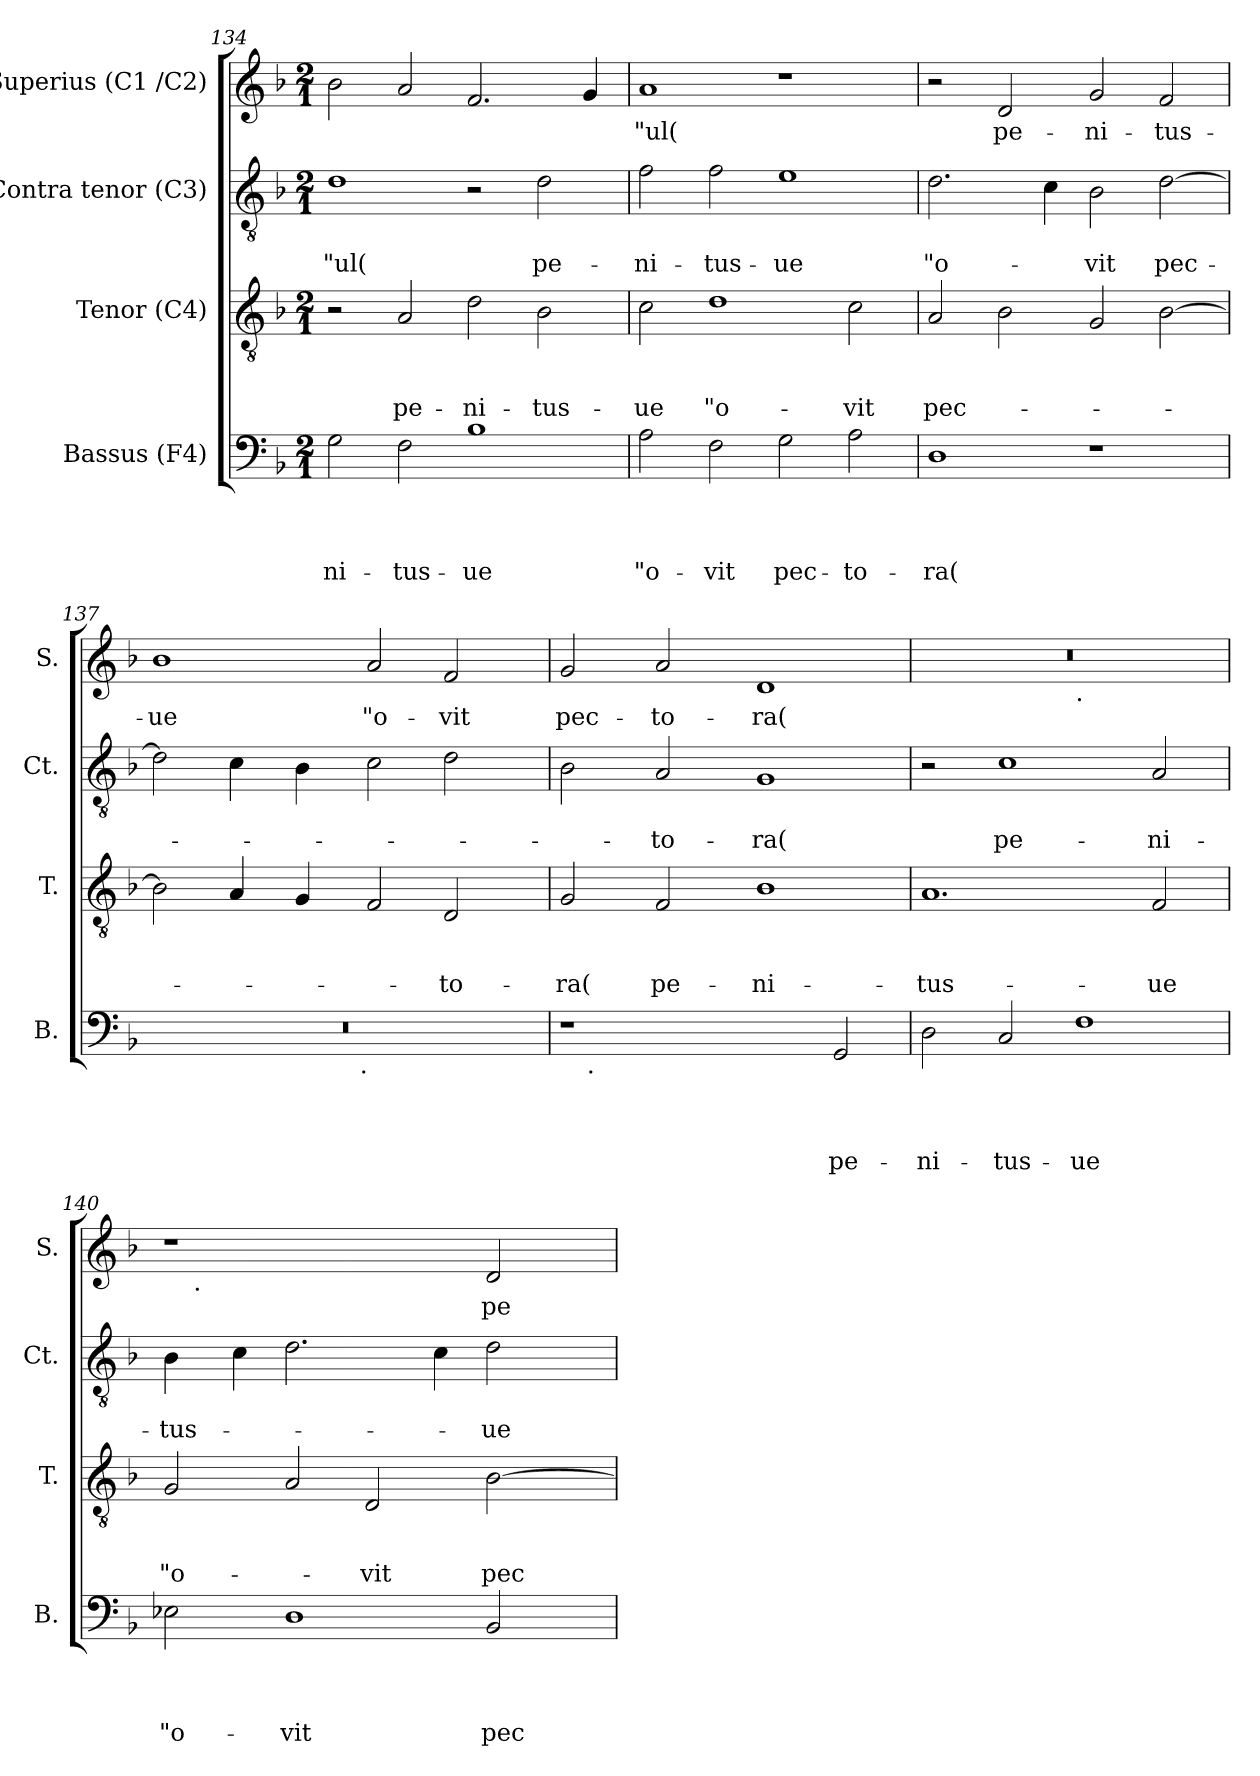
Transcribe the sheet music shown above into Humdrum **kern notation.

**kern	**text	**text	**text	**text	**kern	**text	**text	**text	**kern	**text	**text	**kern	**text
*part4	*part4	*part4	*part4	*part4	*part3	*part3	*part3	*part3	*part2	*part2	*part2	*part1	*part1
*staff4	*staff4	*staff4	*staff4	*staff4	*staff3	*staff3	*staff3	*staff3	*staff2	*staff2	*staff2	*staff1	*staff1
*I"Bassus (F4)	*	*	*	*	*I"Tenor (C4)	*	*	*	*I"Contra tenor (C3)	*	*	*I"Superius (C1 /C2)	*
*I'B.	*	*	*	*	*I'T.	*	*	*	*I'Ct.	*	*	*I'S.	*
*clefF4	*	*	*	*	*clefGv2	*	*	*	*clefGv2	*	*	*clefG2	*
*k[b-]	*	*	*	*	*k[b-]	*	*	*	*k[b-]	*	*	*k[b-]	*
*F:	*	*	*	*	*F:	*	*	*	*F:	*	*	*F:	*
*M2/1	*	*	*	*	*M2/1	*	*	*	*M2/1	*	*	*M2/1	*
=134	=134	=134	=134	=134	=134	=134	=134	=134	=134	=134	=134	=134	=134
!	!	!	!	!LO:LY:b	!	!	!	!	!	!	!LO:LY:b	!	!
2G\	.	.	.	-ni-	2r	.	.	.	1d	.	-"ul(	2b-\	.
!	!	!	!	!LO:LY:b	!	!	!	!LO:LY:b	!	!	!	!	!
2F\	.	.	.	-tus-	2A/	.	.	pe-	.	.	.	2a/	.
!	!	!	!	!LO:LY:b	!	!	!	!LO:LY:b	!	!	!	!	!
1B-	.	.	.	-ue	2d\	.	.	-ni-	2r	.	.	2.f/	.
!	!	!	!	!	!	!	!	!LO:LY:b	!	!	!LO:LY:b	!	!
.	.	.	.	.	2B-\	.	.	-tus-	2d\	.	pe-	.	.
.	.	.	.	.	.	.	.	.	.	.	.	4g/	.
=135	=135	=135	=135	=135	=135	=135	=135	=135	=135	=135	=135	=135	=135
!	!	!	!	!LO:LY:b	!	!	!	!LO:LY:b	!	!	!LO:LY:b	!	!LO:LY:b
2A\	.	.	.	"o-	2c\	.	.	-ue	2f\	.	-ni-	1a	-"ul(
!	!	!	!	!LO:LY:b	!	!	!	!LO:LY:b	!	!	!LO:LY:b	!	!
2F\	.	.	.	-vit	1d	.	.	"o-	2f\	.	-tus-	.	.
!	!	!	!	!LO:LY:b	!	!	!	!	!	!	!LO:LY:b	!	!
2G\	.	.	.	pec-	.	.	.	.	1e	.	-ue	1r	.
!	!	!	!	!LO:LY:b	!	!	!	!LO:LY:b	!	!	!	!	!
2A\	.	.	.	-to-	2c\	.	.	-vit	.	.	.	.	.
!!LO:LB:g=z
=136	=136	=136	=136	=136	=136	=136	=136	=136	=136	=136	=136	=136	=136
!	!	!	!	!LO:LY:b	!	!	!	!LO:LY:b	!	!	!LO:LY:b	!	!
1D	.	.	.	-ra(	2A/	.	.	pec-	2.d\	.	"o-	2r	.
!	!	!	!	!	!	!	!	!	!	!	!	!	!LO:LY:b
.	.	.	.	.	2B-\	.	.	.	.	.	.	2d/	pe-
.	.	.	.	.	.	.	.	.	4c\	.	.	.	.
!	!	!	!	!	!	!	!	!	!	!	!LO:LY:b	!	!LO:LY:b
1r	.	.	.	.	2G/	.	.	.	2B-\	.	-vit	2g/	-ni-
!	!	!	!	!	!	!	!	!	!	!	!LO:LY:b	!	!LO:LY:b
.	.	.	.	.	[>2B-\	.	.	.	[>2d\	.	pec-	2f/	-tus-
=137	=137	=137	=137	=137	=137	=137	=137	=137	=137	=137	=137	=137	=137
!	!	!	!	!	!	!	!	!	!	!	!	!	!LO:LY:b
*^	*	*	*	*	*	*	*	*	*	*	*	*	*
0r	3%2ryy	.	.	.	.	2B-\]	.	.	.	2d\]	.	.	1b-	-ue
.	.	.	.	.	.	4A/	.	.	.	4c\	.	.	.	.
.	6ryy	.	.	.	.	.	.	.	.	.	.	.	.	.
.	.	.	.	.	.	4G/	.	.	.	4B-\	.	.	.	.
.	12...ryy	.	.	.	.	.	.	.	.	.	.	.	.	.
!	!LO:TX:b:t=.	!	!	!	!	!	!	!	!	!	!	!	!	!
.	3%2ryy	.	.	.	.	.	.	.	.	.	.	.	.	.
!	!	!	!	!	!	!	!	!	!	!	!	!	!	!LO:LY:b
.	.	.	.	.	.	2F/	.	.	.	2c\	.	.	2a/	"o-
!	!	!	!	!	!	!	!	!	!LO:LY:b	!	!	!	!	!LO:LY:b
.	.	.	.	.	.	2D/	.	.	-to-	2d\	.	.	2f/	-vit
.	3ryy	.	.	.	.	.	.	.	.	.	.	.	.	.
.	96ryy	.	.	.	.	.	.	.	.	.	.	.	.	.
=138	=138	=138	=138	=138	=138	=138	=138	=138	=138	=138	=138	=138	=138	=138
!	!	!	!	!	!	!	!	!	!LO:LY:b	!	!	!	!	!LO:LY:b
1r	12ryy	.	.	.	.	2G/	.	.	-ra(	2B-\	.	.	2g/	pec-
!	!LO:TX:b:t=.	!	!	!	!	!	!	!	!	!	!	!	!	!
.	3%2ryy	.	.	.	.	.	.	.	.	.	.	.	.	.
!	!	!	!	!	!	!	!	!	!LO:LY:b	!	!	!LO:LY:b	!	!LO:LY:b
.	.	.	.	.	.	2F/	.	.	pe-	2A/	.	-to-	2a/	-to-
.	3%2...ryy	.	.	.	.	.	.	.	.	.	.	.	.	.
!	!	!	!	!	!	!	!	!	!LO:LY:b	!	!	!LO:LY:b	!	!LO:LY:b
2ryy	.	.	.	.	.	1B-	.	.	-ni-	1G	.	-ra(	1d	-ra(
!	!	!	!	!	!LO:LY:b	!	!	!	!	!	!	!	!	!
2GG/	.	.	.	.	pe-	.	.	.	.	.	.	.	.	.
!!LO:LB:g=z
=139	=139	=139	=139	=139	=139	=139	=139	=139	=139	=139	=139	=139	=139	=139
!	!	!	!	!	!LO:LY:b	!	!	!	!LO:LY:b	!	!	!	!	!
*v	*v	*	*	*	*	*	*	*	*	*	*	*	*^	*
2D\	.	.	.	-ni-	1.A	.	.	-tus-	2r	.	.	0r	1ryy	.
!	!	!	!	!LO:LY:b	!	!	!	!	!	!	!LO:LY:b	!	!	!
2C/	.	.	.	-tus-	.	.	.	.	1c	.	pe-	.	.	.
!	!	!	!	!	!	!	!	!	!	!	!	!	!LO:TX:b:t=.	!
!	!	!	!	!LO:LY:b	!	!	!	!	!	!	!	!	!	!
1F	.	.	.	-ue	.	.	.	.	.	.	.	.	1ryy	.
!	!	!	!	!	!	!	!	!LO:LY:b	!	!	!LO:LY:b	!	!	!
.	.	.	.	.	2F/	.	.	-ue	2A/	.	-ni-	.	.	.
=140	=140	=140	=140	=140	=140	=140	=140	=140	=140	=140	=140	=140	=140	=140
!	!	!	!	!LO:LY:b	!	!	!	!LO:LY:b	!	!	!LO:LY:b	!	!	!
2E-\	.	.	.	"o-	2G/	.	.	"o-	4B-\	.	-tus-	1r	16.ryy	.
!	!	!	!	!	!	!	!	!	!	!	!	!	!LO:TX:b:t=.	!
.	.	.	.	.	.	.	.	.	.	.	.	.	1ryy	.
.	.	.	.	.	.	.	.	.	4c\	.	.	.	.	.
!	!	!	!	!LO:LY:b	!	!	!	!	!	!	!	!	!	!
1D	.	.	.	-vit	2A/	.	.	.	2.d\	.	.	.	.	.
!	!	!	!	!	!	!	!	!LO:LY:b	!	!	!	!	!	!
.	.	.	.	.	2D/	.	.	-vit	.	.	.	2ryy	.	.
.	.	.	.	.	.	.	.	.	.	.	.	.	2ryy	.
.	.	.	.	.	.	.	.	.	4c\	.	.	.	.	.
!	!	!	!	!LO:LY:b	!	!	!	!LO:LY:b	!	!	!LO:LY:b	!	!	!LO:LY:b
2BB-/	.	.	.	pec-	[>2B-\	.	.	pec-	2d\	.	-ue	2d/	.	pe-
.	.	.	.	.	.	.	.	.	.	.	.	.	4ryy	.
.	.	.	.	.	.	.	.	.	.	.	.	.	8ryy	.
.	.	.	.	.	.	.	.	.	.	.	.	.	32ryy	.
*	*	*	*	*	*	*	*	*	*	*	*	*v	*v	*
=	=	=	=	=	=	=	=	=	=	=	=	=	=
*-	*-	*-	*-	*-	*-	*-	*-	*-	*-	*-	*-	*-	*-
